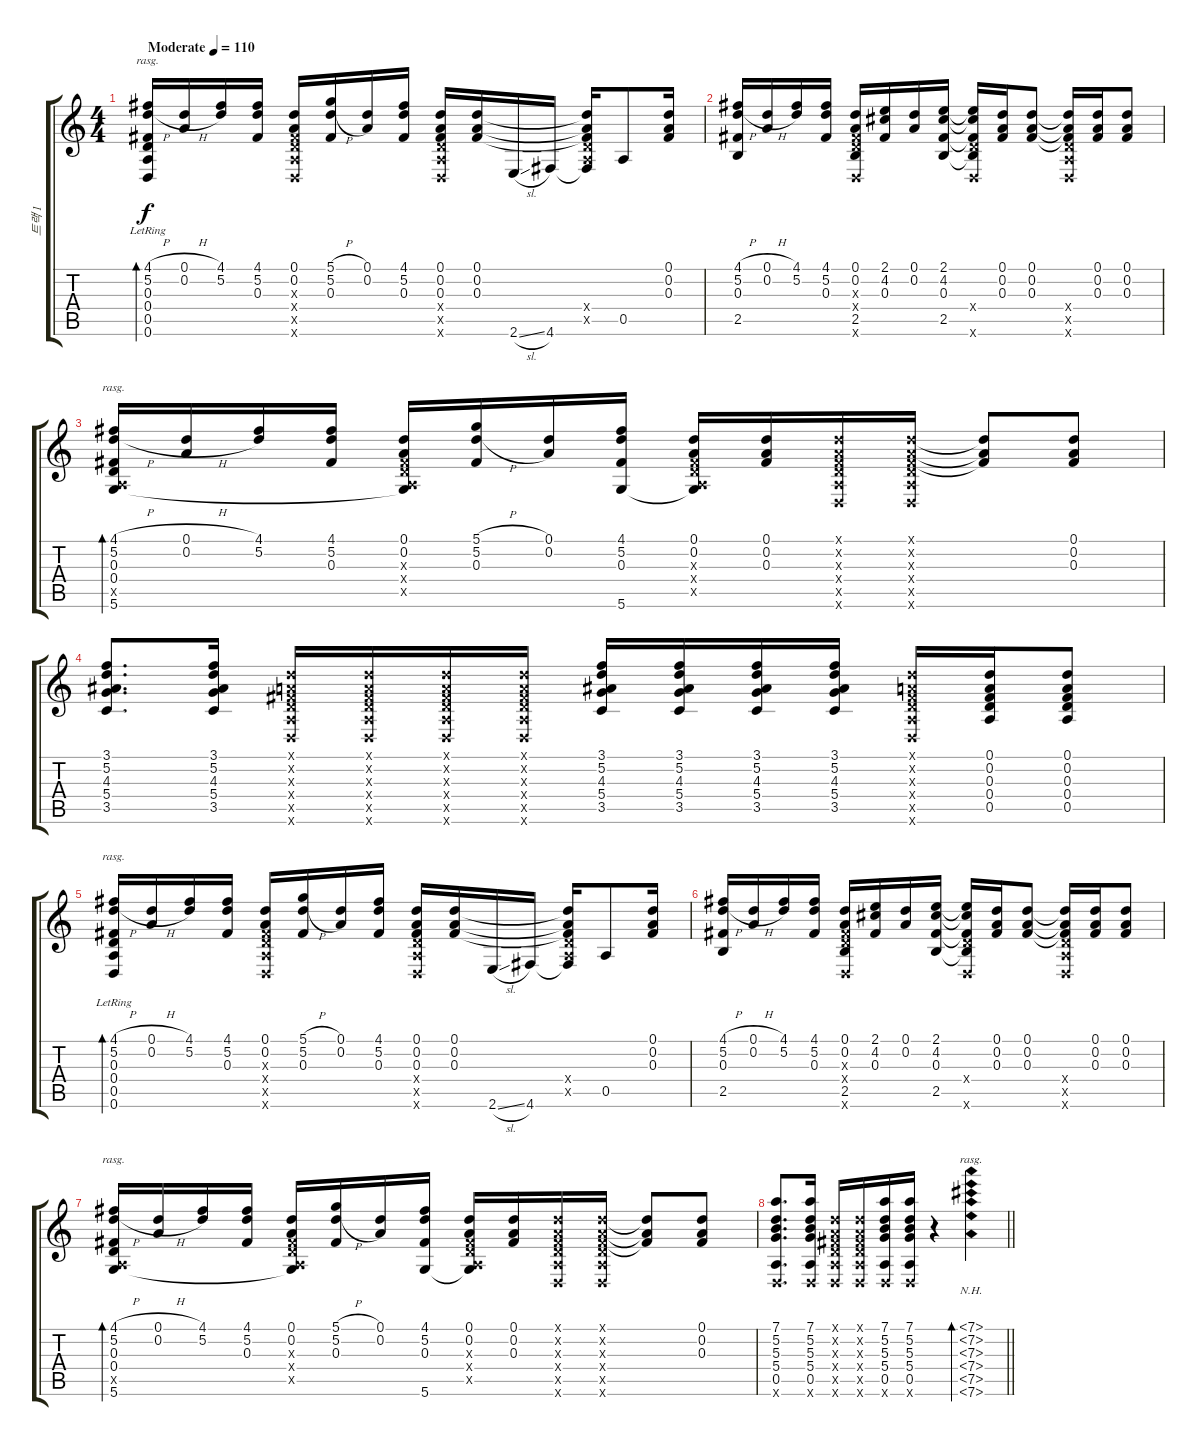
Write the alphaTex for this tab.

\track ("트랙 1" "트랙 1") {instrument acousticguitarsteel}
\staff {score tabs}
\tuning (D4 A3 Gb3 D3 A2 D2) {hide}
\ts (4 4)
\tempo (110 "Moderate")
\clef g2
\ks c
(4.1{h} 5.2{h} 0.3 0.4 0.5{lr} 0.6{lr}).16{bd 480 rasg ii dy f instrument acousticguitarsteel} (0.1{h} 0.2{h}).16 (4.1 5.2).16 (4.1 5.2 0.3).16 (0.1 0.2 0.3{x} 0.4{x} 0.5{x} 0.6{x}).16 (5.1{h} 5.2{h} 0.3).16 (0.1 0.2).16 (4.1 5.2 0.3).16 (0.1 0.2 0.3 0.4{x} 0.5{x} 0.6{x}).16 (0.1 0.2 0.3).16 2.6{sl}.16 4.6.16 (0.1{t} 0.2{t} 0.3{t} 0.4{x} 0.5{x} 4.6{t}).16 0.5.8 (0.1 0.2 0.3).16 |
(4.1{h} 5.2{h} 0.3 2.5).16 (0.1{h} 0.2{h}).16 (4.1 5.2).16 (4.1 5.2 0.3).16 (0.1 0.2 0.3{x} 0.4{x} 2.5 0.6{x}).16 (2.1 4.2 0.3).16 (0.1 0.2).16 (2.1 4.2 0.3 2.5).16 (2.1{t} 4.2{t} 0.3{t} 0.4{x} 2.5{t} 0.6{x}).16 (0.1 0.2 0.3).16 (0.1 0.2 0.3).8 (0.1{t} 0.2{t} 0.3{t} 0.4{x} 0.5{x} 0.6{x}).16 (0.1 0.2 0.3).16 (0.1 0.2 0.3).8 |
(4.1{h} 5.2{h} 0.3 0.4 0.5{x} 5.6).16{bd 480 rasg ii} (0.1{h} 0.2{h}).16 (4.1 5.2).16 (4.1 5.2 0.3).16 (0.1 0.2 0.3{x} 0.4{x} 0.5{x} 5.6{t}).16 (5.1{h} 5.2{h} 0.3).16 (0.1 0.2).16 (4.1 5.2 0.3 5.6).16 (0.1 0.2 0.3{x} 0.4{x} 0.5{x} 5.6{t}).16 (0.1 0.2 0.3).16 (0.1{x} 0.2{x} 0.3{x} 0.4{x} 0.5{x} 0.6{x}).16 (0.1{x} 0.2{x} 0.3{x} 0.4{x} 0.5{x} 0.6{x}).16 (0.1{t} 0.2{t} 0.3{t}).8 (0.1 0.2 0.3).8 |
(3.1 5.2 4.3 5.4 3.5).8{d} (3.1 5.2 4.3 5.4 3.5).16 (0.1{x} 0.2{x} 0.3{x} 0.4{x} 0.5{x} 0.6{x}).16 (0.1{x} 0.2{x} 0.3{x} 0.4{x} 0.5{x} 0.6{x}).16 (0.1{x} 0.2{x} 0.3{x} 0.4{x} 0.5{x} 0.6{x}).16 (0.1{x} 0.2{x} 0.3{x} 0.4{x} 0.5{x} 0.6{x}).16 (3.1 5.2 4.3 5.4 3.5).16 (3.1 5.2 4.3 5.4 3.5).16 (3.1 5.2 4.3 5.4 3.5).16 (3.1 5.2 4.3 5.4 3.5).16 (0.1{x} 0.2{x} 0.3{x} 0.4{x} 0.5{x} 0.6{x}).16 (0.1 0.2 0.3 0.4 0.5).16 (0.1 0.2 0.3 0.4 0.5).8 |
(4.1{h} 5.2{h} 0.3 0.4 0.5{lr} 0.6{lr}).16{bd 480 rasg ii} (0.1{h} 0.2{h}).16 (4.1 5.2).16 (4.1 5.2 0.3).16 (0.1 0.2 0.3{x} 0.4{x} 0.5{x} 0.6{x}).16 (5.1{h} 5.2{h} 0.3).16 (0.1 0.2).16 (4.1 5.2 0.3).16 (0.1 0.2 0.3 0.4{x} 0.5{x} 0.6{x}).16 (0.1 0.2 0.3).16 2.6{sl}.16 4.6.16 (0.1{t} 0.2{t} 0.3{t} 0.4{x} 0.5{x} 4.6{t}).16 0.5.8 (0.1 0.2 0.3).16 |
(4.1{h} 5.2{h} 0.3 2.5).16 (0.1{h} 0.2{h}).16 (4.1 5.2).16 (4.1 5.2 0.3).16 (0.1 0.2 0.3{x} 0.4{x} 2.5 0.6{x}).16 (2.1 4.2 0.3).16 (0.1 0.2).16 (2.1 4.2 0.3 2.5).16 (2.1{t} 4.2{t} 0.3{t} 0.4{x} 2.5{t} 0.6{x}).16 (0.1 0.2 0.3).16 (0.1 0.2 0.3).8 (0.1{t} 0.2{t} 0.3{t} 0.4{x} 0.5{x} 0.6{x}).16 (0.1 0.2 0.3).16 (0.1 0.2 0.3).8 |
(4.1{h} 5.2{h} 0.3 0.4 0.5{x} 5.6).16{bd 480 rasg ii} (0.1{h} 0.2{h}).16 (4.1 5.2).16 (4.1 5.2 0.3).16 (0.1 0.2 0.3{x} 0.4{x} 0.5{x} 5.6{t}).16 (5.1{h} 5.2{h} 0.3).16 (0.1 0.2).16 (4.1 5.2 0.3 5.6).16 (0.1 0.2 0.3{x} 0.4{x} 0.5{x} 5.6{t}).16 (0.1 0.2 0.3).16 (0.1{x} 0.2{x} 0.3{x} 0.4{x} 0.5{x} 0.6{x}).16 (0.1{x} 0.2{x} 0.3{x} 0.4{x} 0.5{x} 0.6{x}).16 (0.1{t} 0.2{t} 0.3{t}).8 (0.1 0.2 0.3).8 |
\barLineRight lightlight
(7.1 5.2 5.3 5.4 0.5 0.6{x}).8{d} (7.1 5.2 5.3 5.4 0.5 0.6{x}).16 (0.1{x} 0.2{x} 0.3{x} 0.4{x} 0.5{x} 0.6{x}).16 (0.1{x} 0.2{x} 0.3{x} 0.4{x} 0.5{x} 0.6{x}).16 (7.1 5.2 5.3 5.4 0.5 0.6{x}).16 (7.1 5.2 5.3 5.4 0.5 0.6{x}).16 r.4 (7.1{nh} 7.2{nh} 7.3{nh} 7.4{nh} 7.5{nh} 7.6{nh}).4{bd 240 rasg ii}
